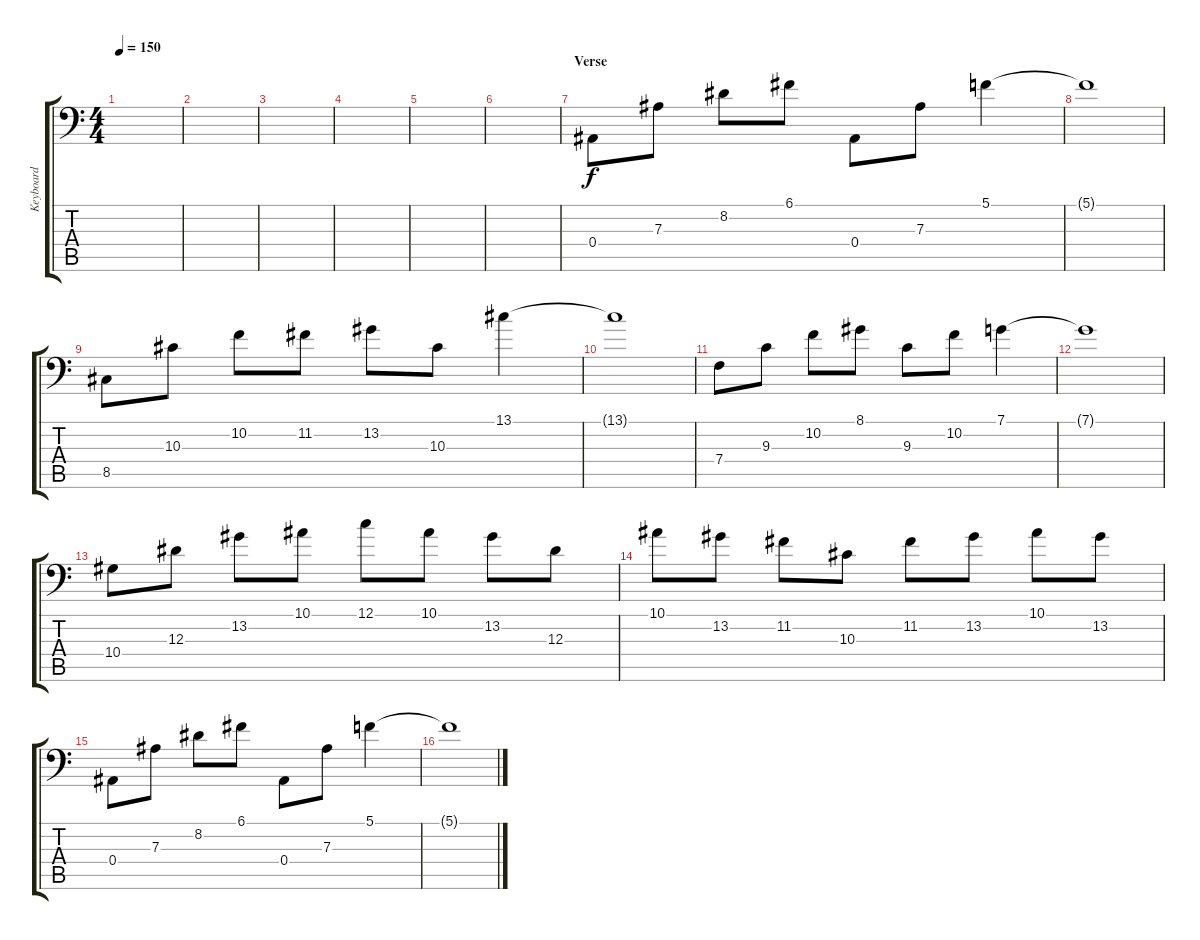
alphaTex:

\track ("Keyboard" "Keyboard") {instrument acousticgrandpiano}
\staff {score tabs}
\tuning (C4 G3 Eb3 Bb2 F2 Bb1) {hide}
\ts (4 4)
\tempo 150
\clef f4
\ks c
|
|
|
|
|
|
\section ("" "Verse")
0.4.8 7.3.8 8.2.8 6.1.8 0.4.8 7.3.8 5.1.4 |
5.1{t}.1 |
8.5.8 10.3.8 10.2.8 11.2.8 13.2.8 10.3.8 13.1.4 |
13.1{t}.1 |
7.4.8 9.3.8 10.2.8 8.1.8 9.3.8 10.2.8 7.1.4 |
7.1{t}.1 |
10.4.8 12.3.8 13.2.8 10.1.8 12.1.8 10.1.8 13.2.8 12.3.8 |
10.1.8 13.2.8 11.2.8 10.3.8 11.2.8 13.2.8 10.1.8 13.2.8 |
0.4.8 7.3.8 8.2.8 6.1.8 0.4.8 7.3.8 5.1.4 |
5.1{t}.1
